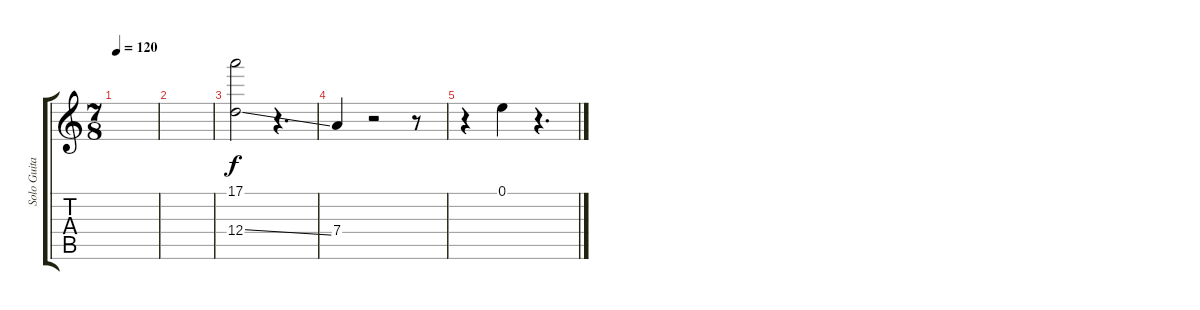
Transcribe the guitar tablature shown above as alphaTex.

\track ("Solo Guitar" "Solo Guita") {instrument overdrivenguitar}
\staff {score tabs}
\tuning (E4 B3 G3 D3 A2 E2) {hide}
\ts (7 8)
\tempo 120
\clef g2
\ks c
|
|
(17.1 12.4{ss}).2{instrument fx2soundtrack} r.4{d} |
7.4.4 r.2 r.8 |
r.4 0.1.4 r.4{d}
